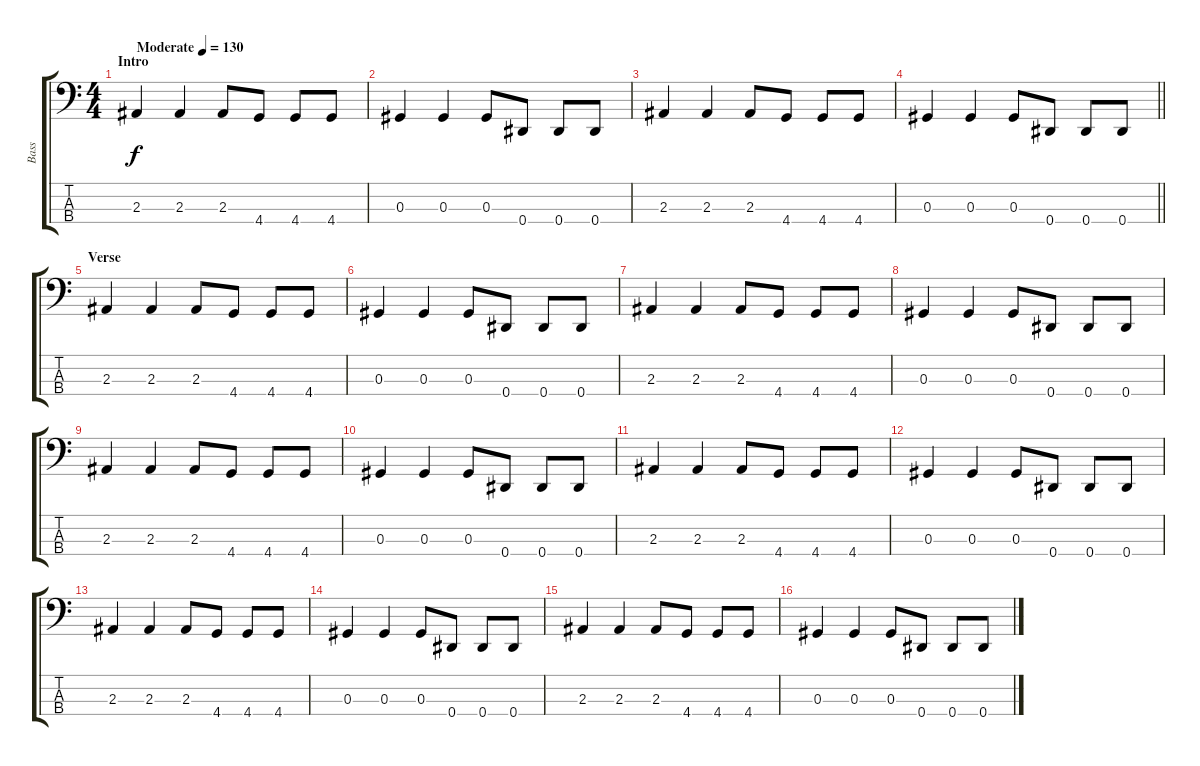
\track ("Bass" "Bass") {instrument electricbassfinger}
\staff {score tabs}
\tuning (Gb2 Db2 Ab1 Eb1) {hide}
\ts (4 4)
\section ("" "Intro")
\tempo (130 "Moderate")
\clef f4
\ks c
2.3.4{dy f instrument electricbassfinger} 2.3.4 2.3.8 4.4.8 4.4.8 4.4.8 |
0.3.4 0.3.4 0.3.8 0.4.8 0.4.8 0.4.8 |
2.3.4 2.3.4 2.3.8 4.4.8 4.4.8 4.4.8 |
\barLineRight lightlight
0.3.4 0.3.4 0.3.8 0.4.8 0.4.8 0.4.8 |
\section ("" "Verse")
2.3.4 2.3.4 2.3.8 4.4.8 4.4.8 4.4.8 |
0.3.4 0.3.4 0.3.8 0.4.8 0.4.8 0.4.8 |
2.3.4 2.3.4 2.3.8 4.4.8 4.4.8 4.4.8 |
0.3.4 0.3.4 0.3.8 0.4.8 0.4.8 0.4.8 |
2.3.4 2.3.4 2.3.8 4.4.8 4.4.8 4.4.8 |
0.3.4 0.3.4 0.3.8 0.4.8 0.4.8 0.4.8 |
2.3.4 2.3.4 2.3.8 4.4.8 4.4.8 4.4.8 |
0.3.4 0.3.4 0.3.8 0.4.8 0.4.8 0.4.8 |
2.3.4 2.3.4 2.3.8 4.4.8 4.4.8 4.4.8 |
0.3.4 0.3.4 0.3.8 0.4.8 0.4.8 0.4.8 |
2.3.4 2.3.4 2.3.8 4.4.8 4.4.8 4.4.8 |
0.3.4 0.3.4 0.3.8 0.4.8 0.4.8 0.4.8
